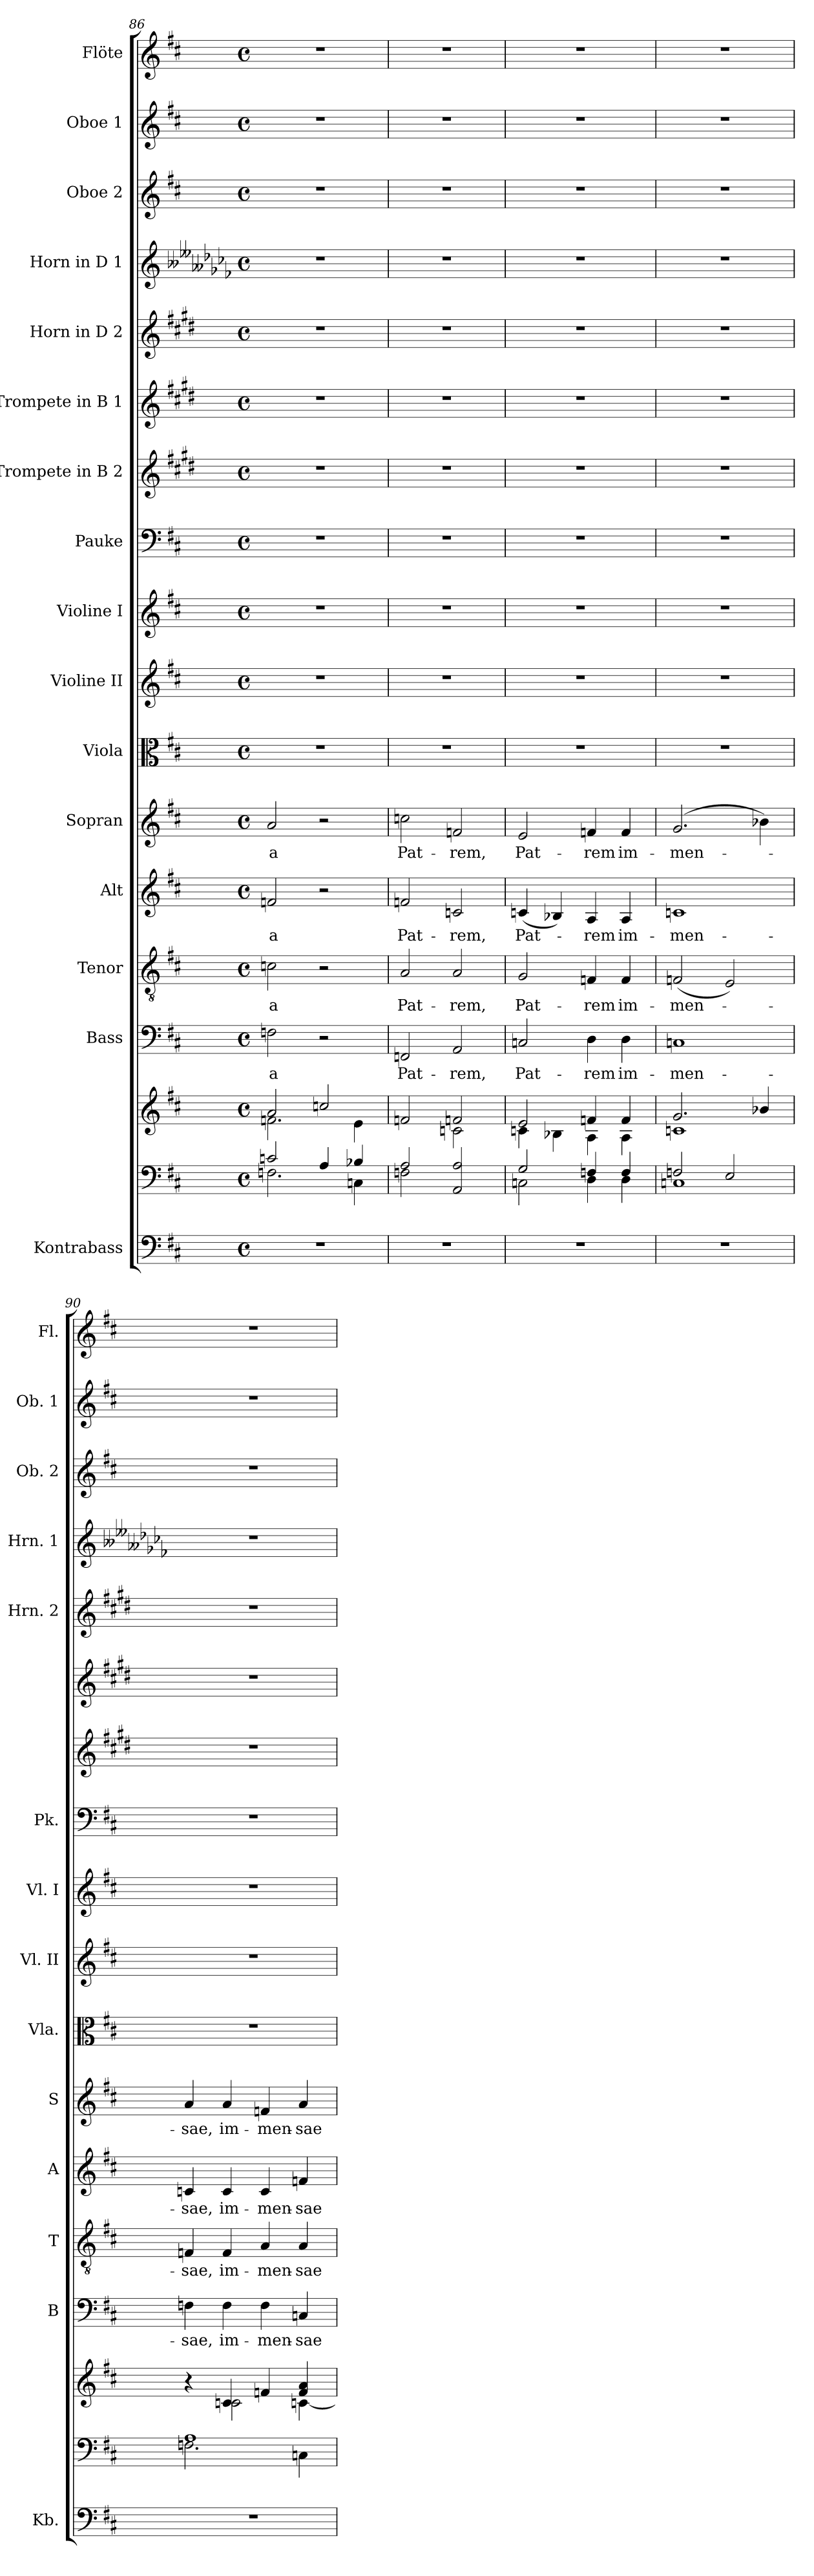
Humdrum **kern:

**kern	**kern	**kern	**kern	**text	**kern	**text	**kern	**text	**kern	**text	**kern	**kern	**kern	**kern	**kern	**kern	**kern	**kern	**kern	**kern	**kern
*part17	*part16	*part16	*part15	*part15	*part14	*part14	*part13	*part13	*part12	*part12	*part11	*part10	*part9	*part8	*part7	*part6	*part5	*part4	*part3	*part2	*part1
*staff18	*staff17	*staff16	*staff15	*staff15	*staff14	*staff14	*staff13	*staff13	*staff12	*staff12	*staff11	*staff10	*staff9	*staff8	*staff7	*staff6	*staff5	*staff4	*staff3	*staff2	*staff1
*I"Kontrabass	*	*	*I"Bass	*	*I"Tenor	*	*I"Alt	*	*I"Sopran	*	*I"Viola	*I"Violine II	*I"Violine I	*I"Pauke	*I"Trompete in B 2	*I"Trompete in B 1	*I"Horn in D 2	*I"Horn in D 1	*I"Oboe 2	*I"Oboe 1	*I"Flöte
*I'Kb.	*	*	*I'B	*	*I'T	*	*I'A	*	*I'S	*	*I'Vla.	*I'Vl. II	*I'Vl. I	*I'Pk.	*	*	*I'Hrn. 2	*I'Hrn. 1	*I'Ob. 2	*I'Ob. 1	*I'Fl.
*clefF4	*clefF4	*clefG2	*clefF4	*	*clefGv2	*	*clefG2	*	*clefG2	*	*clefC3	*clefG2	*clefG2	*clefF4	*clefG2	*clefG2	*clefG2	*clefG2	*clefG2	*clefG2	*clefG2
*ITrd7c12	*	*	*	*	*	*	*	*	*	*	*	*	*	*	*ITrd1c2	*ITrd1c2	*ITrd4c7	*ITrd-8c-12	*	*	*
*k[f#c#]	*k[f#c#]	*k[f#c#]	*k[f#c#]	*	*k[f#c#]	*	*k[f#c#]	*	*k[f#c#]	*	*k[f#c#]	*k[f#c#]	*k[f#c#]	*k[f#c#]	*k[f#c#]	*k[f#c#]	*k[f#c#g#]	*k[b--e--a--d-g-c-f-]	*k[f#c#]	*k[f#c#]	*k[f#c#]
*D:	*D:	*D:	*D:	*	*D:	*	*D:	*	*D:	*	*D:	*D:	*D:	*D:	*D:	*D:	*A:	*E--:	*D:	*D:	*D:
*M4/4	*M4/4	*M4/4	*M4/4	*	*M4/4	*	*M4/4	*	*M4/4	*	*M4/4	*M4/4	*M4/4	*M4/4	*M4/4	*M4/4	*M4/4	*M4/4	*M4/4	*M4/4	*M4/4
*met(c)	*met(c)	*met(c)	*met(c)	*	*met(c)	*	*met(c)	*	*met(c)	*	*met(c)	*met(c)	*met(c)	*met(c)	*met(c)	*met(c)	*met(c)	*met(c)	*met(c)	*met(c)	*met(c)
=86	=86	=86	=86	=86	=86	=86	=86	=86	=86	=86	=86	=86	=86	=86	=86	=86	=86	=86	=86	=86	=86
*	*^	*^	*	*	*	*	*	*	*	*	*	*	*	*	*	*	*	*	*	*	*
!	!	!	!	!	!	!LO:LY:b	!	!LO:LY:b	!	!LO:LY:b	!	!LO:LY:b	!	!	!	!	!	!	!	!	!	!	!
1r	2cn/	2.Fn\	2a/	2.fn\	2Fn\	-a	2cn\	-a	2fn/	-a	2a/	-a	1r	1r	1r	1r	1r	1r	1r	1r	1r	1r	1r
.	4A/	.	2ccn/	.	2r	.	2r	.	2r	.	2r	.	.	.	.	.	.	.	.	.	.	.	.
.	4B-X/	4Cn\	.	4e\	.	.	.	.	.	.	.	.	.	.	.	.	.	.	.	.	.	.	.
=87	=87	=87	=87	=87	=87	=87	=87	=87	=87	=87	=87	=87	=87	=87	=87	=87	=87	=87	=87	=87	=87	=87	=87
!	!	!	!	!	!	!LO:LY:b	!	!LO:LY:b	!	!LO:LY:b	!	!LO:LY:b	!	!	!	!	!	!	!	!	!	!	!
1r	2A/	2Fn\	2ryy	2fn/	2FFn/	Pat-	2A/	Pat-	2fn/	Pat-	2ccn\	Pat-	1r	1r	1r	1r	1r	1r	1r	1r	1r	1r	1r
!	!	!	!	!	!	!LO:LY:b	!	!LO:LY:b	!	!LO:LY:b	!	!LO:LY:b	!	!	!	!	!	!	!	!	!	!	!
.	2AA/ 2A/	2ryy	2fn/	2cn\	2AA/	-rem,	2A/	-rem,	2cn/	-rem,	2fn/	-rem,	.	.	.	.	.	.	.	.	.	.	.
=88	=88	=88	=88	=88	=88	=88	=88	=88	=88	=88	=88	=88	=88	=88	=88	=88	=88	=88	=88	=88	=88	=88	=88
!	!	!	!	!	!	!LO:LY:b	!	!LO:LY:b	!	!LO:LY:b	!	!LO:LY:b	!	!	!	!	!	!	!	!	!	!	!
1r	2G/	2Cn\	2e/	4cn\	2Cn/	Pat-	2G/	Pat-	(<4cn/	Pat-	2e/	Pat-	1r	1r	1r	1r	1r	1r	1r	1r	1r	1r	1r
.	.	.	.	4B-X\	.	.	.	.	4B-X/)	.	.	.	.	.	.	.	.	.	.	.	.	.	.
!	!	!	!	!	!	!LO:LY:b	!	!LO:LY:b	!	!LO:LY:b	!	!LO:LY:b	!	!	!	!	!	!	!	!	!	!	!
.	4Fn/	4D\	4fn/	4A\	4D\	-rem	4Fn/	-rem	4A/	-rem	4fn/	-rem	.	.	.	.	.	.	.	.	.	.	.
!	!	!	!	!	!	!LO:LY:b	!	!LO:LY:b	!	!LO:LY:b	!	!LO:LY:b	!	!	!	!	!	!	!	!	!	!	!
.	4F/	4D\	4f/	4A\	4D\	im-	4F/	im-	4A/	im-	4f/	im-	.	.	.	.	.	.	.	.	.	.	.
=89	=89	=89	=89	=89	=89	=89	=89	=89	=89	=89	=89	=89	=89	=89	=89	=89	=89	=89	=89	=89	=89	=89	=89
!	!	!	!	!	!	!LO:LY:b	!	!LO:LY:b	!	!LO:LY:b	!	!LO:LY:b	!	!	!	!	!	!	!	!	!	!	!
1r	2Fn/	1Cn	2.g/	1cn	1Cn	-men-	(<2Fn/	-men-	1cn	-men-	(2.g/	-men-	1r	1r	1r	1r	1r	1r	1r	1r	1r	1r	1r
.	2E/	.	.	.	.	.	2E/)	.	.	.	.	.	.	.	.	.	.	.	.	.	.	.	.
.	.	.	4b-X/	.	.	.	.	.	.	.	4b-X\)	.	.	.	.	.	.	.	.	.	.	.	.
=90	=90	=90	=90	=90	=90	=90	=90	=90	=90	=90	=90	=90	=90	=90	=90	=90	=90	=90	=90	=90	=90	=90	=90
!	!	!	!	!	!	!LO:LY:b	!	!LO:LY:b	!	!LO:LY:b	!	!LO:LY:b	!	!	!	!	!	!	!	!	!	!	!
1r	1A	2.Fn\	4r	4ryy	4Fn\	-sae,	4Fn/	-sae,	4cn/	-sae,	4a/	-sae,	1r	1r	1r	1r	1r	1r	1r	1r	1r	1r	1r
!	!	!	!	!	!	!LO:LY:b	!	!LO:LY:b	!	!LO:LY:b	!	!LO:LY:b	!	!	!	!	!	!	!	!	!	!	!
.	.	.	4cn/	2c\	4F\	im-	4F/	im-	4c/	im-	4a/	im-	.	.	.	.	.	.	.	.	.	.	.
!	!	!	!	!	!	!LO:LY:b	!	!LO:LY:b	!	!LO:LY:b	!	!LO:LY:b	!	!	!	!	!	!	!	!	!	!	!
.	.	.	4fn/	.	4F\	-men-	4A/	-men-	4c/	-men-	4fn/	-men-	.	.	.	.	.	.	.	.	.	.	.
!	!	!	!	!	!	!LO:LY:b	!	!LO:LY:b	!	!LO:LY:b	!	!LO:LY:b	!	!	!	!	!	!	!	!	!	!	!
.	.	4Cn\	4f/ 4a/	[<4cn\	4Cn/	-sae	4A/	-sae	4fn/	-sae	4a/	-sae	.	.	.	.	.	.	.	.	.	.	.
*	*v	*v	*	*	*	*	*	*	*	*	*	*	*	*	*	*	*	*	*	*	*	*	*
*	*	*v	*v	*	*	*	*	*	*	*	*	*	*	*	*	*	*	*	*	*	*	*
=	=	=	=	=	=	=	=	=	=	=	=	=	=	=	=	=	=	=	=	=	=
*-	*-	*-	*-	*-	*-	*-	*-	*-	*-	*-	*-	*-	*-	*-	*-	*-	*-	*-	*-	*-	*-
